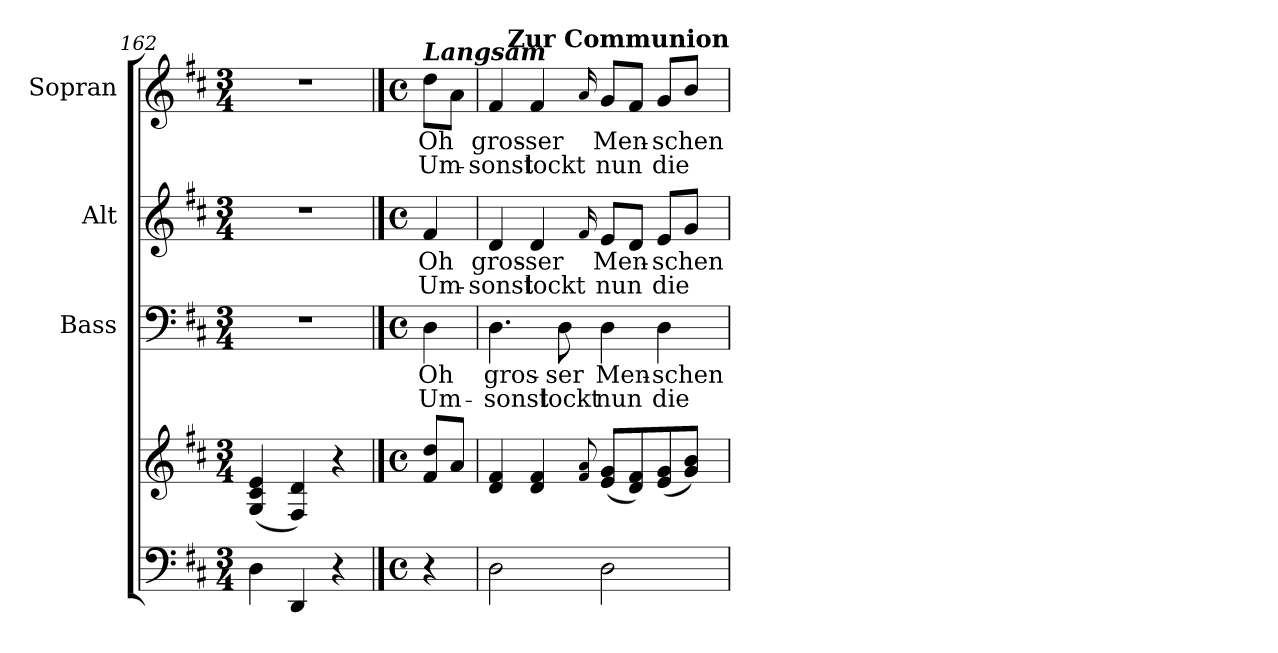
**kern	**kern	**kern	**text	**text	**kern	**text	**text	**kern	**text	**text
*part4	*part4	*part3	*part3	*part3	*part2	*part2	*part2	*part1	*part1	*part1
*staff5	*staff4	*staff3	*staff3	*staff3	*staff2	*staff2	*staff2	*staff1	*staff1	*staff1
*	*	*I"Bass	*	*	*I"Alt	*	*	*I"Sopran	*	*
*	*	*I'B.	*	*	*I'A.	*	*	*I'S.	*	*
*clefF4	*clefG2	*clefF4	*	*	*clefG2	*	*	*clefG2	*	*
*k[f#c#]	*k[f#c#]	*k[f#c#]	*	*	*k[f#c#]	*	*	*k[f#c#]	*	*
*D:	*D:	*D:	*	*	*D:	*	*	*D:	*	*
*M3/4	*M3/4	*M3/4	*	*	*M3/4	*	*	*M3/4	*	*
=162	=162	=162	=162	=162	=162	=162	=162	=162	=162	=162
4D\	(<4G/ 4c#/ 4e/	2.r	.	.	2.r	.	.	2.r	.	.
4DD/	4F#/ 4d/)	.	.	.	.	.	.	.	.	.
4r	4r	.	.	.	.	.	.	.	.	.
!!LO:LB:g=z
==163	==163	==163	==163	==163	==163	==163	==163	==163	==163	==163
*M4/4	*M4/4	*M4/4	*	*	*M4/4	*	*	*M4/4	*	*
*met(c)	*met(c)	*met(c)	*	*	*met(c)	*	*	*met(c)	*	*
!	!	!	!	!	!	!	!	!LO:TX:a:Bi:t=Langsam	!	!
!	!	!	!LO:LY:b	!LO:LY:b	!	!LO:LY:b	!LO:LY:b	!	!LO:LY:b	!LO:LY:b
4r	8f#/ 8dd/L	4D\	Oh	Um-	4f#/	Oh	Um-	8dd\L	Oh	Um-
.	8a/J	.	.	.	.	.	.	8a\J	.	.
=164	=164	=164	=164	=164	=164	=164	=164	=164	=164	=164
!	!	!	!LO:LY:b	!LO:LY:b	!	!LO:LY:b	!LO:LY:b	!	!LO:LY:b	!LO:LY:b
2D\	4d/ 4f#/	4.D\	gros-	-sonst	4d/	gros-	-sonst	4f#/	gros-	-sonst
!	!	!	!	!	!	!LO:LY:b	!LO:LY:b	!	!LO:LY:b	!LO:LY:b
.	4d/ 4f#/	.	.	.	4d/	-ser	lockt	4f#/	-ser	lockt
!	!	!	!LO:LY:b	!LO:LY:b	!	!	!	!	!	!
.	.	8D\	-ser	lockt	.	.	.	.	.	.
.	8qqf#/ 8qqa/	.	.	.	16qqf#/	.	.	16qqa/	.	.
!	!	!	!LO:LY:b	!LO:LY:b	!	!LO:LY:b	!LO:LY:b	!	!LO:LY:b	!LO:LY:b
2D\	(<8e/ 8g/L	4D\	Men-	nun	8e/L	Men-	nun	8g/L	Men-	nun
.	8d/ 8f#/)	.	.	.	8d/J	.	.	8f#/J	.	.
!	!	!	!LO:LY:b	!LO:LY:b	!	!LO:LY:b	!LO:LY:b	!	!LO:LY:b	!LO:LY:b
.	(<8e/ 8g/	4D\	-schen-	die	8e/L	-schen-	die	8g/L	-schen-	die
.	8g/ 8b/J)	.	.	.	8g/J	.	.	8b/J	.	.
16ryy	16ryy	16ryy	.	.	16ryy	.	.	16ryy	.	.
!	!	!	!	!	!	!	!	!LO:TX:a:B:t=Zur Communion	!	!
=	=	=	=	=	=	=	=	=	=	=
*-	*-	*-	*-	*-	*-	*-	*-	*-	*-	*-
